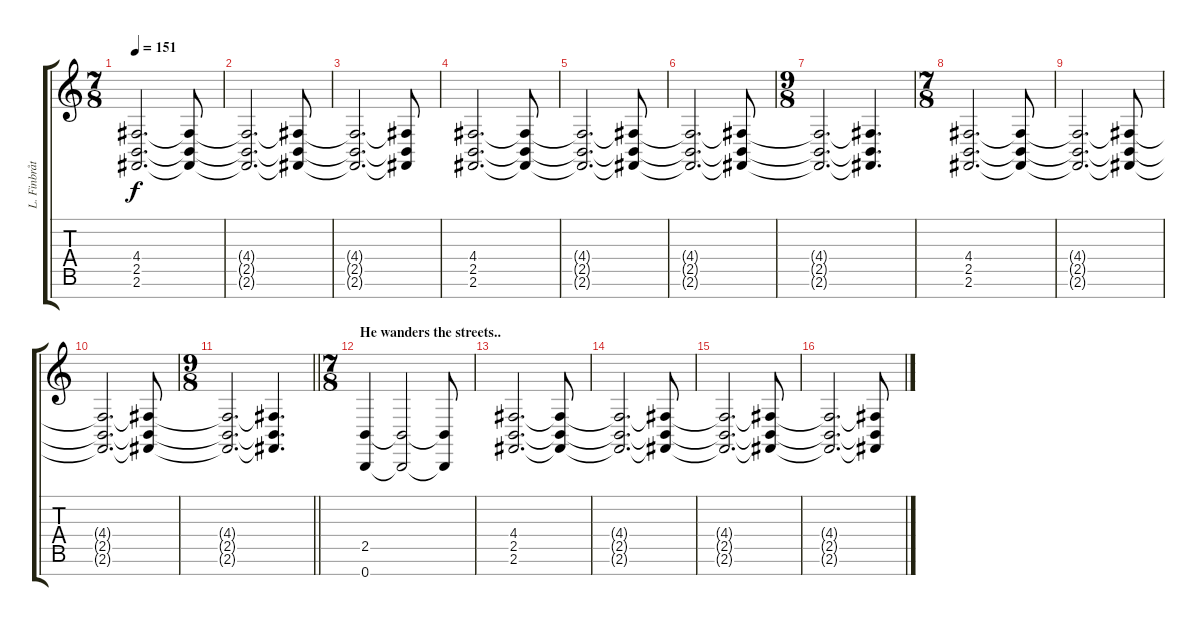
\track ("L. Finbråten" "L. Finbråt") {instrument acousticgrandpiano}
\staff {score tabs}
\tuning (E4 B3 G3 D3 A2 E2 B1) {hide}
\ts (7 8)
\tempo 151
\clef g2
\ks c
(4.4{t} 2.5{t} 2.6{t}).2{d dy f} (4.4{t} 2.5{t} 2.6{t}).8 |
(4.4{t} 2.5{t} 2.6{t}).2{d} (4.4{t} 2.5{t} 2.6{t}).8 |
(4.4{t} 2.5{t} 2.6{t}).2{d} (4.4{t} 2.5{t} 2.6{t}).8 |
(4.4 2.5 2.6).2{d} (4.4{t} 2.5{t} 2.6{t}).8 |
(4.4{t} 2.5{t} 2.6{t}).2{d} (4.4{t} 2.5{t} 2.6{t}).8 |
(4.4{t} 2.5{t} 2.6{t}).2{d} (4.4{t} 2.5{t} 2.6{t}).8 |
\ts (9 8)
(4.4{t} 2.5{t} 2.6{t}).2{d} (4.4{t} 2.5{t} 2.6{t}).4{d} |
\ts (7 8)
(4.4 2.5 2.6).2{d} (4.4{t} 2.5{t} 2.6{t}).8 |
(4.4{t} 2.5{t} 2.6{t}).2{d} (4.4{t} 2.5{t} 2.6{t}).8 |
(4.4{t} 2.5{t} 2.6{t}).2{d} (4.4{t} 2.5{t} 2.6{t}).8 |
\ts (9 8)
\barLineRight lightlight
(4.4{t} 2.5{t} 2.6{t}).2{d} (4.4{t} 2.5{t} 2.6{t}).4{d} |
\ts (7 8)
\section ("" "He wanders the streets..")
(2.5 0.7).4{volume 15 instrument stringensemble1} (2.5{t} 0.7{t}).2{volume 0} (2.5{t} 0.7{t}).8 |
(4.4 2.5 2.6).2{d volume 9 instrument fx7echoes} (4.4{t} 2.5{t} 2.6{t}).8 |
(4.4{t} 2.5{t} 2.6{t}).2{d} (4.4{t} 2.5{t} 2.6{t}).8 |
(4.4{t} 2.5{t} 2.6{t}).2{d} (4.4{t} 2.5{t} 2.6{t}).8 |
(4.4{t} 2.5{t} 2.6{t}).2{d} (4.4{t} 2.5{t} 2.6{t}).8
